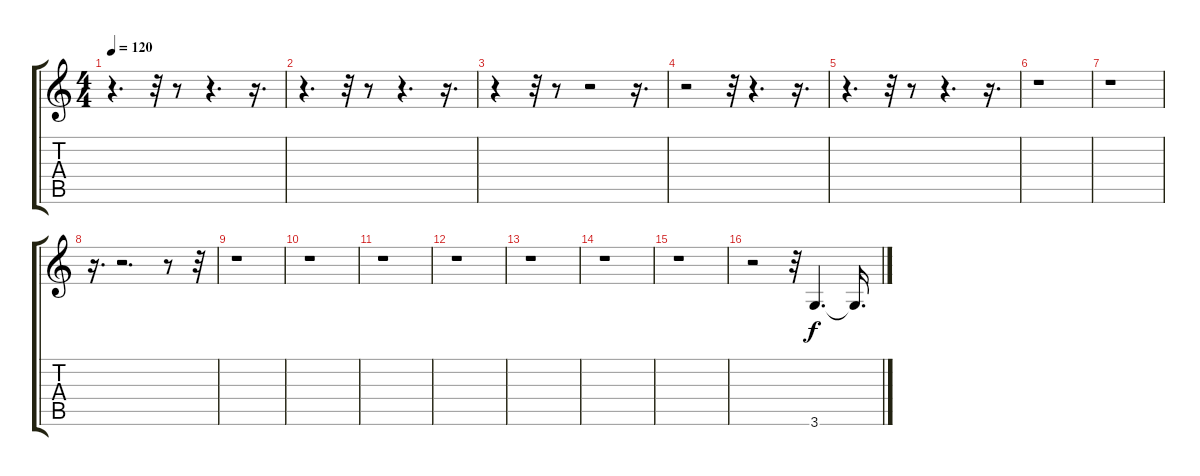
\track "" {instrument fretlessbass}
\staff {score tabs}
\tuning (E4 B3 G3 D3 A2 E2) {hide}
\ts (4 4)
\tempo 120
\clef g2
\ks c
r.4{d dy f} r.32 r.8 r.4{d} r.16{d} |
r.4{d} r.32 r.8 r.4{d} r.16{d} |
r.4 r.32 r.8 r.2 r.16{d} |
r.2 r.32 r.4{d} r.16{d} |
r.4{d} r.32 r.8 r.4{d} r.16{d} |
r.1 |
r.1 |
r.16{d} r.2{d} r.8 r.32 |
r.1 |
r.1 |
r.1 |
r.1 |
r.1 |
r.1 |
r.1 |
r.2 r.32 3.6.4{d} 3.6{t}.16{d}
